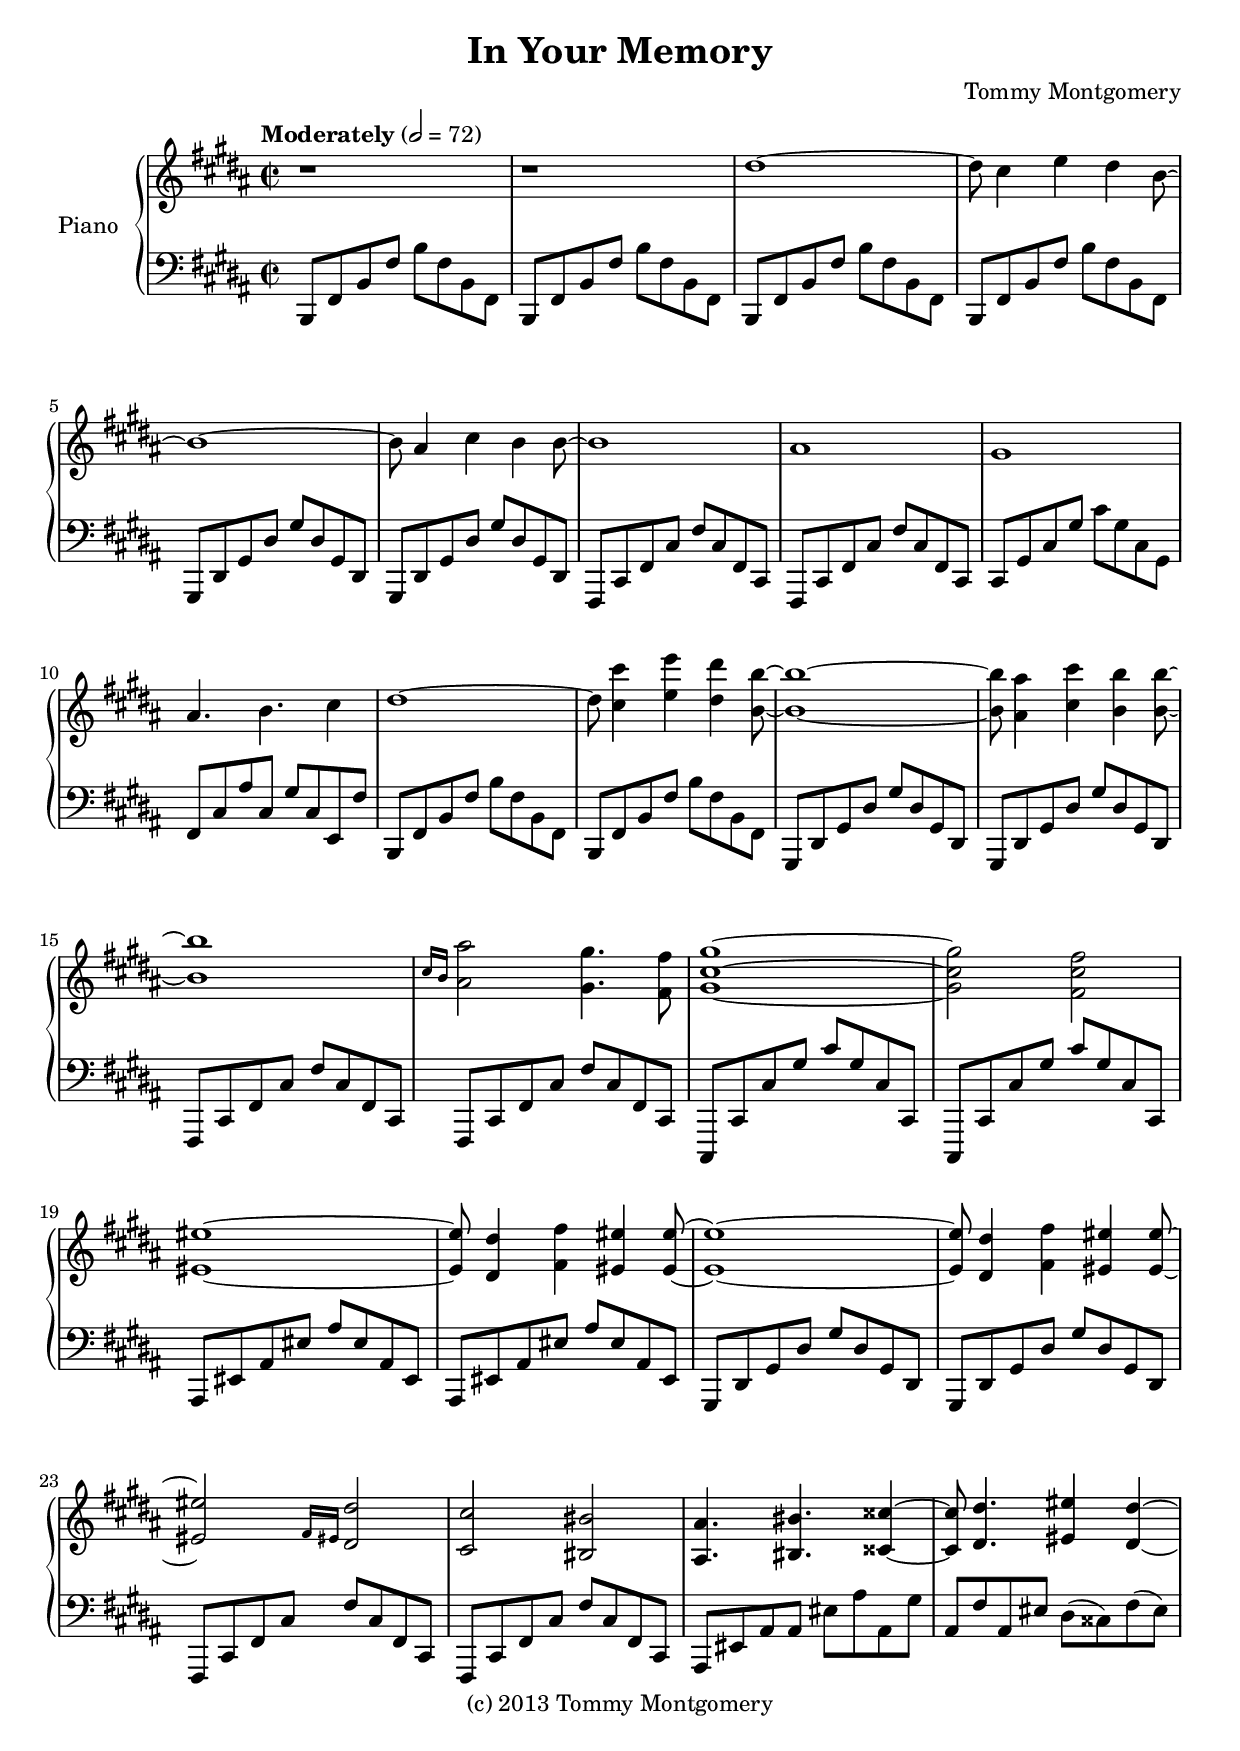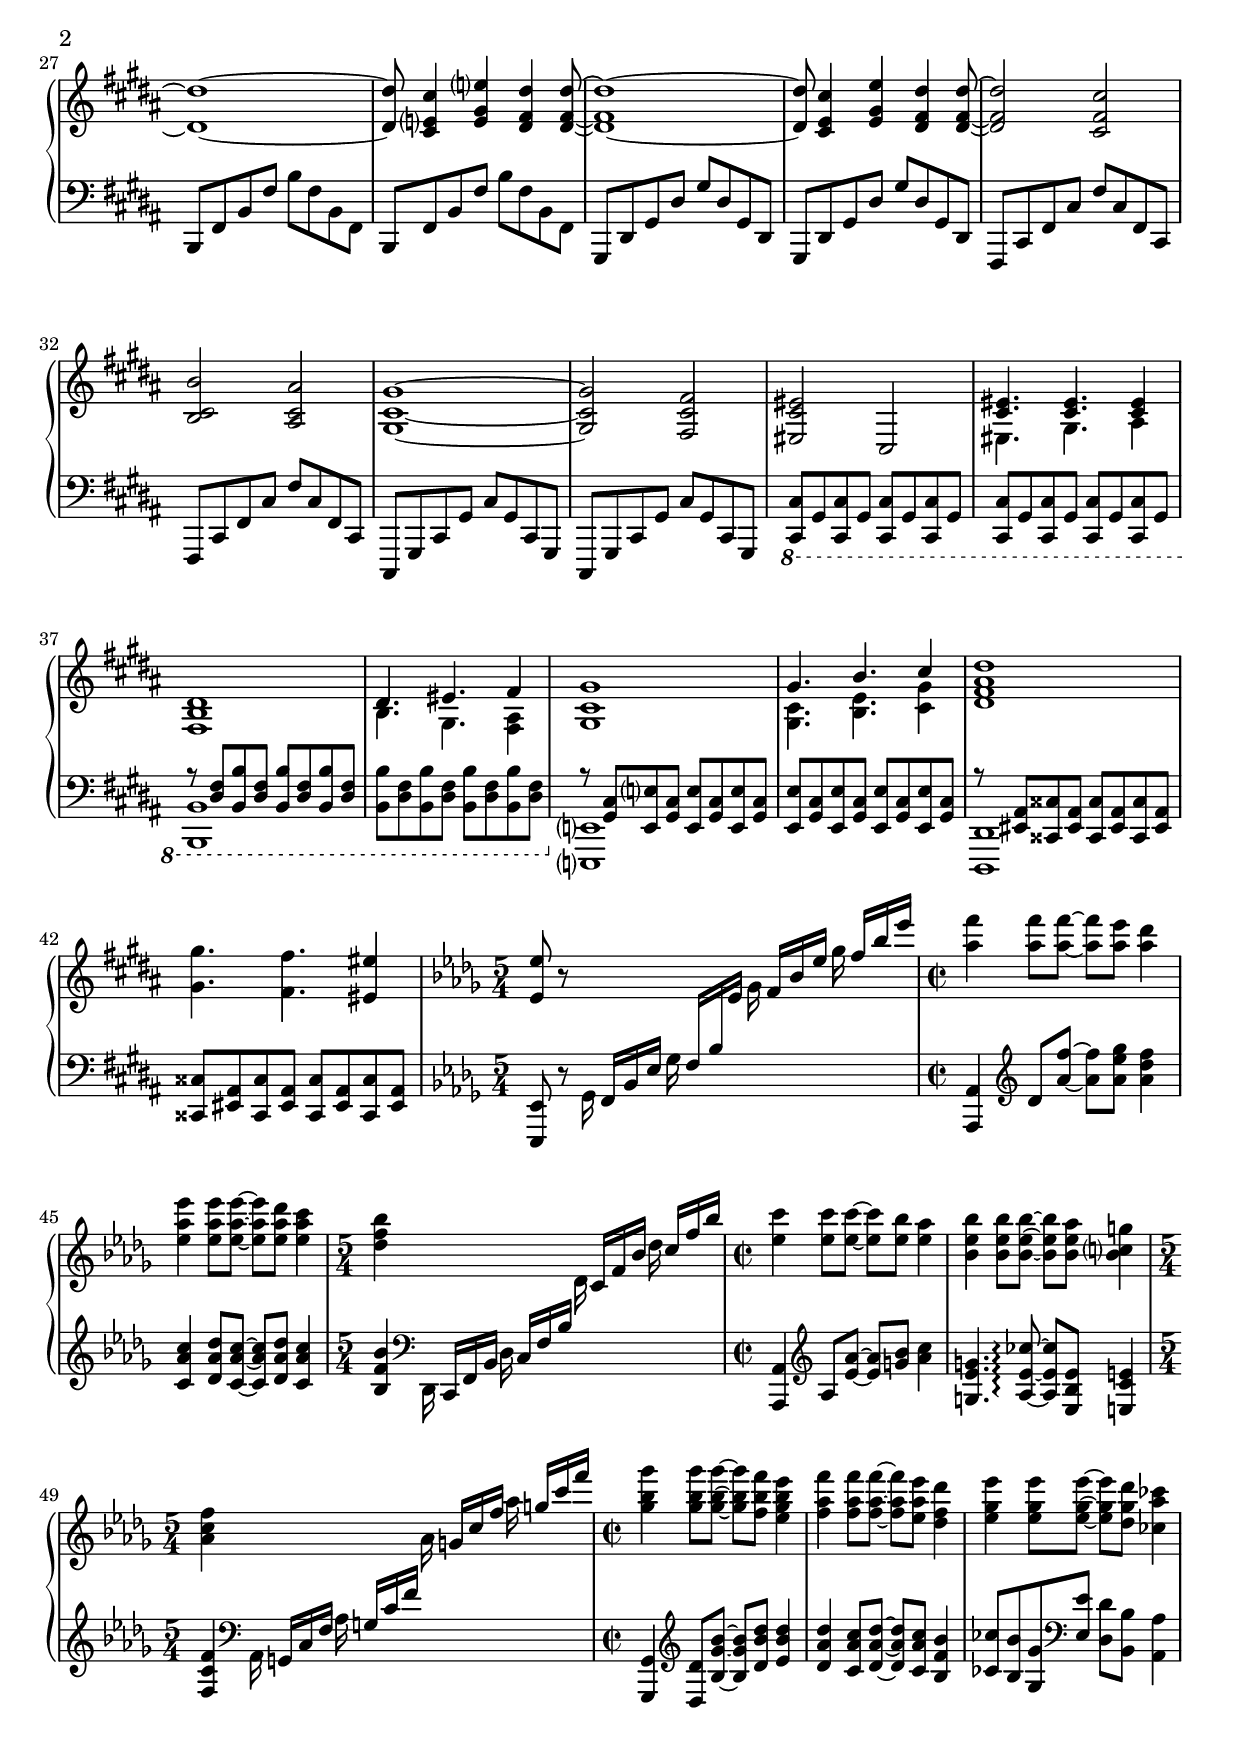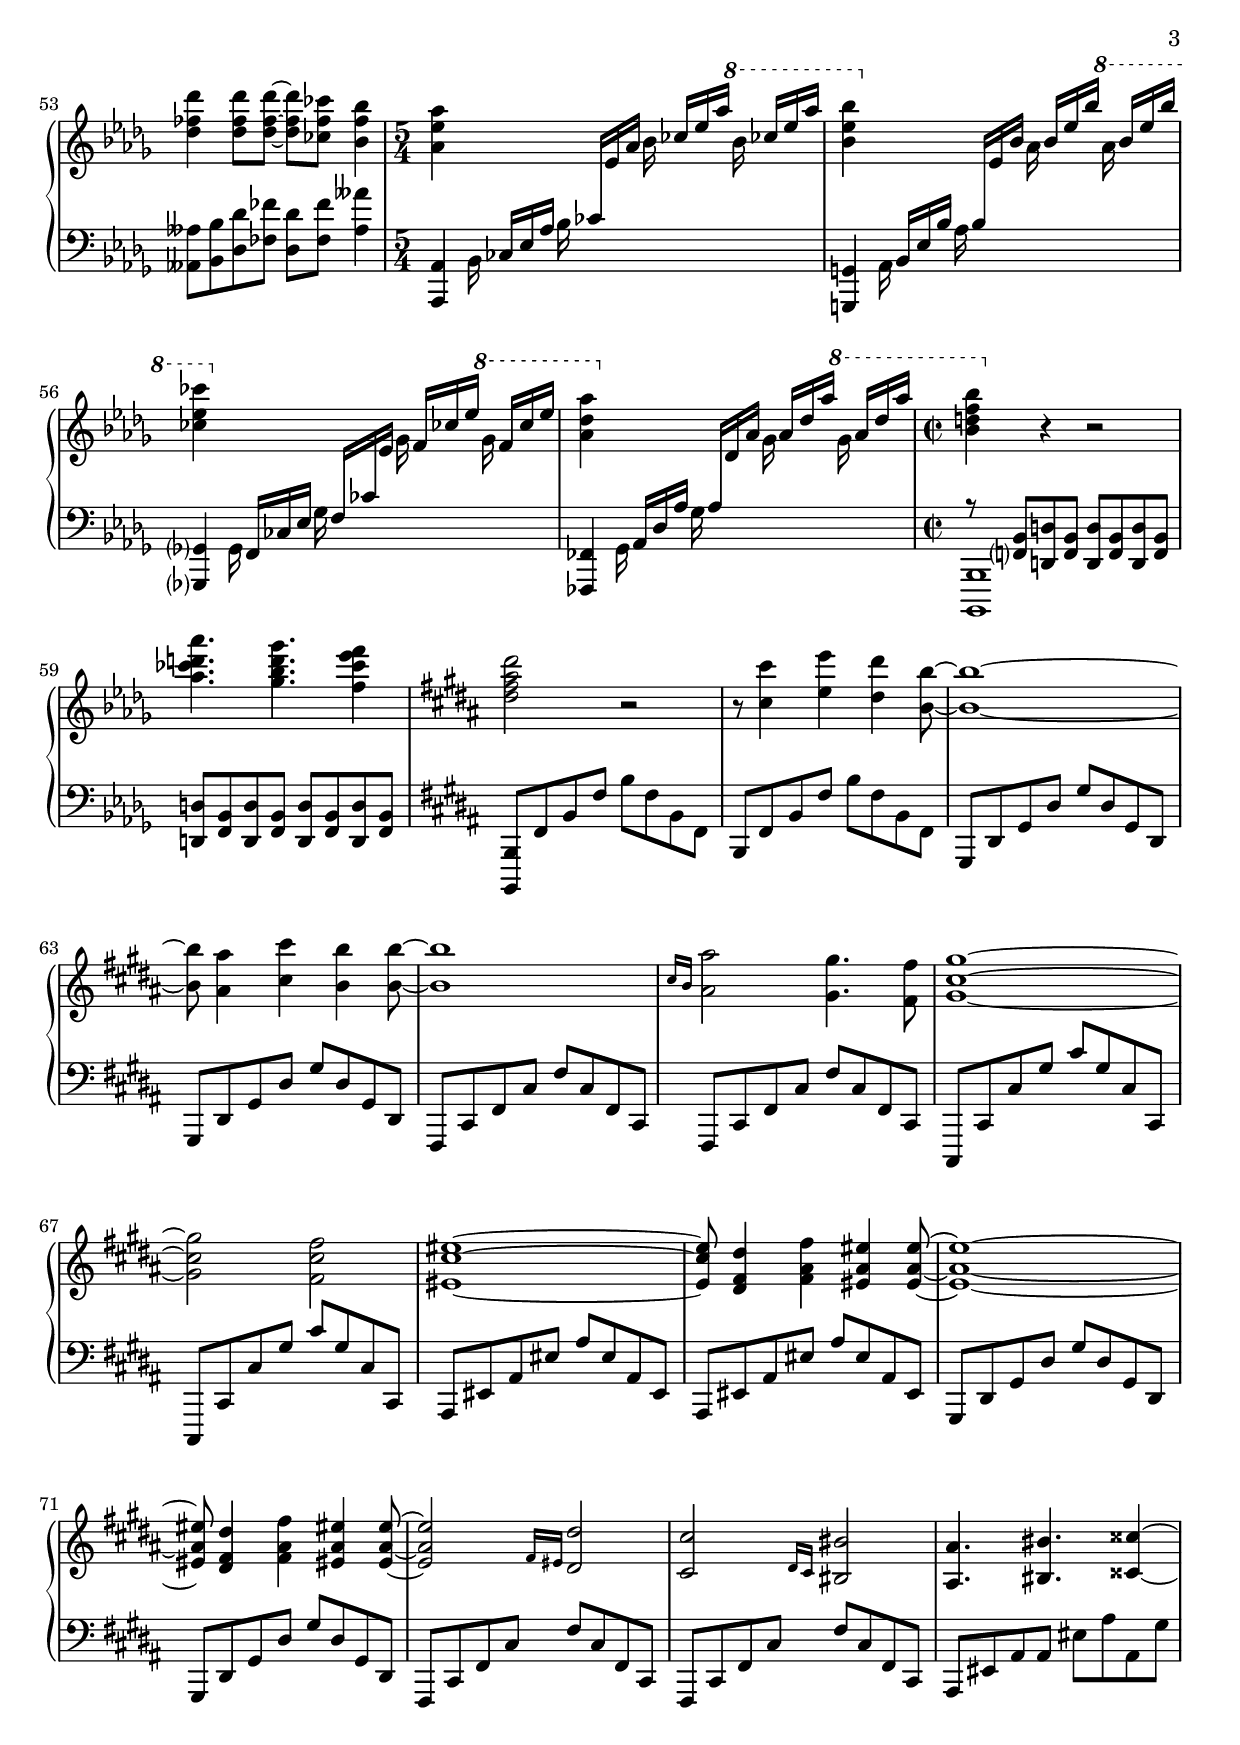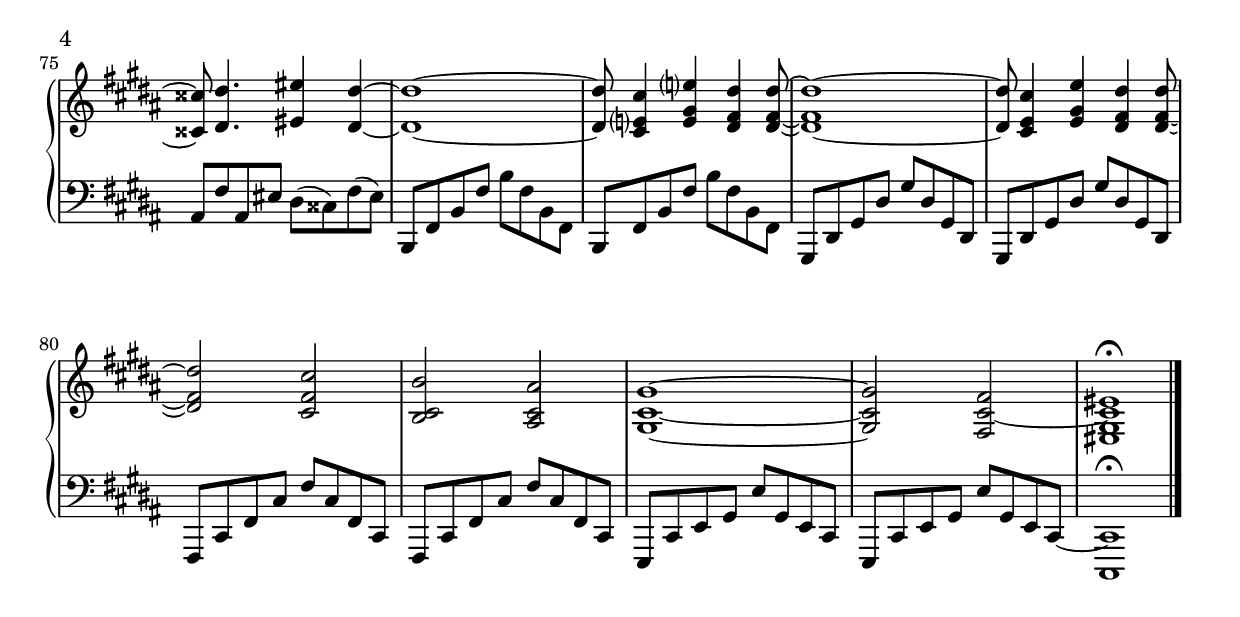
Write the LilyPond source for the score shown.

\version "2.14.2"
\language "english"

\header {
  title = "In Your Memory"
  composer = "Tommy Montgomery"
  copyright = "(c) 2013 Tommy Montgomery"
}

global = {
  \key b \major
  \time 2/2
  \set Staff.printKeyCancellation = ##f
}

flowingFifths = {
  \relative c, {
    b8 fs' b fs' b fs b, fs
  }
}

flowingOctaves = {
  \relative c,, {
    cs8 cs' cs' gs' cs gs cs, cs,
  }
}

\parallelMusic #'(right left) {
  \tempo "Moderately" 2 = 72
  
  \global
  r1 |
  \global
  \flowingFifths |
  
  r1 |
  \flowingFifths |
  
  ds'1 ~ |
  \flowingFifths |
  
  ds8 cs4 e ds b8 ~ |
  \flowingFifths |
  
  b1 ~ |
  \transpose b gs \flowingFifths |
  
  b8 as4 cs b b8 ~ |
  \transpose b gs \flowingFifths |
  
  b1 |
  \transpose b fs \flowingFifths |
  
  as1 |
  \transpose b fs \flowingFifths |
  
  gs1 |
  \transpose b cs' \flowingFifths |
  
  as4. b cs4 |
  fs,8 cs' as' cs, gs' cs, e, fs' |
  
  % repeat with octaves
  ds1 ~ |
  \flowingFifths |
  
  ds8 <cs cs'>4 <e e'> <ds ds'> <b b'>8 ~ |
  \flowingFifths |
  
  <b b'>1 ~ |
  \transpose b gs \flowingFifths |
  
  <b b'>8 <as as'>4 <cs cs'> <b b'> <b b'>8 ~ |
  \transpose b gs \flowingFifths |
  
  <b b'>1 |
  \transpose b fs \flowingFifths |
  
  \grace { cs16[ b] } <as as'>2 <gs gs'>4. <fs fs'>8 |
  \transpose b fs \flowingFifths |
  
  <gs cs gs'>1 ~ |
  \flowingOctaves |
  
  <gs cs gs'>2 <fs cs' fs>2 |
  \flowingOctaves |
  
  <es es'>1 ~ |
  \transpose b as \flowingFifths |
  
  <es es'>8 <ds ds'>4 <fs fs'> <es es'> <es es'>8 ~ |
  \transpose b as \flowingFifths |
  
  <es es'>1 ~ |
  \transpose b gs \flowingFifths |
  
  <es es'>8 <ds ds'>4 <fs fs'> <es es'> <es es'>8 ~ |
  \transpose b gs \flowingFifths |
  
  <es es'>2 \grace { fs16[ es] } <ds ds'>2 |
  \transpose b fs \flowingFifths |
  
  <cs cs'> <bs bs'> |
  \transpose b fs \flowingFifths |
  
  <as as'>4. <bs bs'> <css css'>4 ~ |
  as,,8 es' as as es' as as, gs' |
  
  <css css'>8 <ds ds'>4. <es es'>4 <ds ds'> ~ |
  as,8 fs' as, es' ds( css) fs( es) |
  
  <ds ds'>1 ~ |
  \flowingFifths |
  
  <ds ds'>8 <cs e? cs'>4 <e gs e'?> <ds fs ds'> <ds fs ds'>8 ~ |
  \flowingFifths |
  
  <ds fs ds'>1 ~ |
  \transpose b gs \flowingFifths |
  
  <ds ds'>8 <cs e cs'>4 <e gs e'> <ds fs ds'> <ds fs ds'>8 ~ |
  \transpose b gs \flowingFifths |
  
  <ds fs ds'>2 <cs fs cs'> |
  \transpose b fs \flowingFifths |
  
  <b cs b'>2 <as cs as'> |
  \transpose b fs \flowingFifths |
  
  <gs cs gs'>1 ~ |
  \transpose b cs \flowingFifths |
  
  <gs cs gs'>2 <fs cs' fs> |
  \transpose b cs \flowingFifths |
  
  <es cs' es>2 cs |
  \ottava #-1
  <cs,, cs'>8 gs' <cs, cs'> gs' <cs, cs'> gs' <cs, cs'> gs' |
  
  <<
    { <cs' es>4. <cs es> <cs es>4 }
    \\
    { es,4. gs as4 }
  >> |
  <cs, cs'>8 gs' <cs, cs'> gs' <cs, cs'> gs' <cs, cs'> gs' |
  
  <fs b ds>1 |
  <<
    { r8 <ds' fs> <b b'> <ds fs> <b b'> <ds fs> <b b'> <ds fs> }
    \\
    { <b, b'>1 }
  >> |
  
  <<
    { ds'4. es fs4 }
    \\
    { b,4. gs <fs as>4 }
  >> |
  <b' b'>8 <ds fs> <b b'> <ds fs> <b b'> <ds fs> <b b'> <ds fs> |
  
  <gs cs gs'>1 |
  \ottava #0
  <<
    { r8 <gs cs> <e e'?> <gs cs> <e e'> <gs cs> <e e'> <gs cs> }
    \\
    { <e,? e'?>1 }
  >> |
  
  <<
    { gs'4. b cs4 }
    \\
    { <gs, cs>4. <b e> <cs gs'>4 }
  >> |
  <e' e'>8 <gs cs> <e e'> <gs cs> <e e'> <gs cs> <e e'> <gs cs> |
  
  <ds fs as ds>1 |
  <<
    { r8 <es as> <css css'> <es as> <css css'> <es as> <css css'> <es as> }
    \\
    { <ds, ds'>1 }
  >> |
  
  <gs gs'>4. <fs fs'> <es es'>4 |
  <css' css'>8 <es as> <css css'> <es as> <css css'> <es as> <css css'> <es as> |
  
  \time 5/4
  
  % now it gets crazy
  
  \key df \major
  <ef ef'>8 r8 
  \change Staff = "left"
  \override Stem #'direction = #UP
  s16 f,, bf ef s16 f bf 
  \change Staff = "right"
  ef s16 f bf ef s16 f bf ef |
  \key df \major
  <ef, ef'>8 r8 
  \override Stem #'direction = #DOWN
  gf'16 s8 s16 gf'16 s8 s16 
  \change Staff = "right"
  gf'16 s8 s16 gf'16 s8 s16  |
  
  \revert Stem #'direction
  \time 2/2
  <af, f'>4 <af f'>8 <af f'> ~ <af f'> <af ef'> <af df>4 |
  \revert Stem #'direction
  \change Staff = "left"
  <af,,,, af'>4
  \clef treble
  df''8 <af' f'>8 ~ <af f'>8 <af ef' gf> <af df f>4 |
  
  <ef af ef'>4 <ef af ef'>8 <ef af ef'> ~ <ef af ef'> <ef af df> <ef af c>4 |
  <c, af' c>4 <df af' df>8 <c af' c> ~ <c af' c> <df af' df> <c af' c>4 |
  
  \time 5/4
  <df f bf>4
  \change Staff = "left"
  \override Stem #'direction = #UP
  s16 c,,, f bf s16 c f bf
  \change Staff = "right"
  s16 c f bf s16 c f bf |
  <bf f' bf>4
  \clef bass
  \override Stem #'direction = #DOWN
  df,,16 s8 s16 df'16 s8 s16 
  \change Staff = "right"
  df'16 s8 s16 df'16 s8 s16  |
  
  \revert Stem #'direction
  \time 2/2
  <ef, c'>4 <ef c'>8 <ef c'> ~ <ef c'> <ef bf'> <ef af>4 |
  \revert Stem #'direction
  \change Staff = "left"
  <af,,, af'>4
  \clef treble
  af''8 <ef' af>8 ~ <ef af>8 <g bf> <af c>4 |
  
  <bf ef bf'>4 <bf ef bf'>8 <bf ef bf'> ~ <bf ef bf'> <bf ef af> <bf c? g'>4 |
  <g, ef' g>4. <af ef' cf'>8\arpeggio ~ <af ef' cf'> <ef bf' ef> <e c' e>4 |
  
  \time 5/4
  <af c f>4
  \change Staff = "left"
  \override Stem #'direction = #UP
  s16 g,, c f s16 g c f
  \change Staff = "right"
  s16 g c f s16 g c f |
  <f c' f>4
  \clef bass
  \override Stem #'direction = #DOWN
  af,16 s8 s16 af'16 s8 s16 
  \change Staff = "right"
  af'16 s8 s16 af'16 s8 s16  |
  
  \revert Stem #'direction
  \time 2/2
  <gf, bf gf'>4 <gf bf gf'>8 <gf bf gf'> ~ <gf bf gf'> <f bf f'> <ef gf bf ef>4 |
  \revert Stem #'direction
  \change Staff = "left"
  <gf,,,, gf'>4
  \clef treble
  <df'' df'>8 <bf' gf' bf>8 ~ <bf gf' bf> <df bf' df> <ef bf' df>4 |  
  <f af f'>4 <f af f'>8 <f af f'> ~ <f af f'> <ef af ef'> <df f df'>4 |
  <df af' df>4 <c af' c>8 <df af' df> ~ <df af' df> <c af' c> <bf f' bf>4 |
  
  <ef gf ef'>4 <ef gf ef'>8 <ef gf ef'> ~ <ef gf ef'> <df gf df'> <cf af' cf>4 |
  <cf cf'>8 <bf bf'> <gf gf'> \clef bass <ef ef'> <df df'> <bf bf'> <af af'>4 |
  
  <df ff df'>4 <df ff df'>8 <df ff df'> ~ <df ff df'> <cf ff cf'> <bf ff' bf>4 |
  <aff aff'>8 <bf bf'> <df df'> <ff ff'> <df df'> <ff ff'> <aff aff'>4 |
  
  \time 5/4
  
  <af ef' af>4
  \change Staff = "left"
  \override Stem #'direction = #UP
  s16 cf,, ef af s16 cf 
  \change Staff = "right"
  ef af s16 cf ef af 
  \ottava #'1
  s16 cf ef af |
  
  \clef bass
  <af,, af'>4
  \override Stem #'direction = #DOWN
  bf'16 s8 s16 bf'16 s8 s16 
  \change Staff = "right"
  bf'16 s8 s16 bf'16 s8 s16  |

  \revert Stem #'direction
  <bf, ef bf'>4
  \ottava #'0
  \change Staff = "left"
  \override Stem #'direction = #UP
  s16 bf,,, ef bf' s16 bf
  \change Staff = "right"
  ef bf' s16 bf ef bf'
  \ottava #'1
  s16 bf ef bf' |
  
  \change Staff = "left"
  \revert Stem #'direction
  <g,,,, g'>4
  \override Stem #'direction = #DOWN
  af'16 s8 s16 af'16 s8 s16 
  \change Staff = "right"
  af'16 s8 s16 af'16 s8 s16 |
  
  \revert Stem #'direction
  <cf, ef cf'>4
  \ottava #'0
  \change Staff = "left"
  \override Stem #'direction = #UP
  s16 f,,,, cf' ef s16 f cf'
  \change Staff = "right"
  ef s16 f cf' ef
  \ottava #'1
  s16 f cf' ef |
  
  \change Staff = "left"
  \revert Stem #'direction
  <gf,,,,? gf'?>4
  \override Stem #'direction = #DOWN
  gf'16 s8 s16 gf'16 s8 s16 
  \change Staff = "right"
  gf'16 s8 s16 gf'16 s8 s16 |
  
  \revert Stem #'direction
  <af, df af'>4
  \ottava #'0
  \change Staff = "left"
  \override Stem #'direction = #UP
  s16 af,,, df af' s16 af 
  \change Staff = "right"
  df af' s16 af df af'
  \ottava #'1
  s16 af df af' |
  
  \change Staff = "left"
  \revert Stem #'direction
  <ff,,,, ff'>4
  \override Stem #'direction = #DOWN
  gf'16 s8 s16 gf'16 s8 s16 
  \change Staff = "right"
  gf'16 s8 s16 gf'16 s8 s16 |
  
  \time 2/2
  
  \revert Stem #'direction
  <bf, d f bf>4 \ottava #'0 r r2 |
  \change Staff = "left"
  \revert Stem #'direction
  <<
    { r8 <f,,,? bf> <d d'> <f bf> <d d'> <f bf> <d d'> <f bf> }
    \\
    { <bf,, bf'>1 }
  >> |
  
  <af cf d af'>4. <gf bf d gf> <f cf' ef f>4 |
  <d' d'>8 <f bf> <d d'> <f bf> <d d'> <f bf> <d d'> <f bf> |
  
  \key b \major <ds fs as ds>2 r |
  \key b \major <b,, b'>8 fs'' b fs' b fs b, fs |
  
  r8 <cs cs'>4 <e e'> <ds ds'> <b b'>8 ~ |
  \flowingFifths |
  
  <b b'>1 ~ |
  \transpose b gs \flowingFifths |
  
  <b b'>8 <as as'>4 <cs cs'> <b b'> <b b'>8 ~ |
  \transpose b gs \flowingFifths |
  
  <b b'>1 |
  \transpose b fs \flowingFifths |
  
  \grace { cs16[ b] } <as as'>2 <gs gs'>4. <fs fs'>8 |
  \transpose b fs \flowingFifths |
  
  <gs cs gs'>1 ~ |
  \flowingOctaves |
  
  <gs cs gs'>2 <fs cs' fs>2 |
  \flowingOctaves |
  
  <es cs' es>1 ~ |
  \transpose b as \flowingFifths |
  
  <es cs' es>8 <ds fs ds'>4 <fs as fs'> <es as es'> <es as es'>8 ~ |
  \transpose b as \flowingFifths |
  
  <es as es'>1 ~ |
  \transpose b gs \flowingFifths |
  
  <es as es'>8 <ds fs ds'>4 <fs as fs'> <es as es'> <es as es'>8 ~ |
  \transpose b gs \flowingFifths |
  
  <es as es'>2 \grace { fs16[ es] } <ds ds'>2 |
  \transpose b fs \flowingFifths |
  
  <cs cs'> \grace { ds16[ cs] } <bs bs'>2 |
  \transpose b fs \flowingFifths |
  
  <as as'>4. <bs bs'> <css css'>4 ~ |
  as,8 es' as as es' as as, gs' |
  
  <css css'>8 <ds ds'>4. <es es'>4 <ds ds'> ~ |
  as,8 fs' as, es' ds( css) fs( es) |
  
  <ds ds'>1 ~ |
  \flowingFifths |
  
  <ds ds'>8 <cs e? cs'>4 <e gs e'?> <ds fs ds'> <ds fs ds'>8 ~ |
  \flowingFifths |
  
  <ds fs ds'>1 ~ |
  \transpose b gs \flowingFifths |
  
  <ds ds'>8 <cs e cs'>4 <e gs e'> <ds fs ds'> <ds fs ds'>8 ~ |
  \transpose b gs \flowingFifths |
  
  <ds fs ds'>2 <cs fs cs'> |
  \transpose b fs \flowingFifths |
  
  <b cs b'>2 <as cs as'> |
  \transpose b fs \flowingFifths |
  
  <gs cs gs'>1 ~ |
  e,,8 cs' e gs e' gs, e cs |
  
  <gs cs gs'>2 <fs cs' ~ fs> |
  e,8 cs' e gs e' gs, e cs ~ |
  
  <es gs cs es>1\fermata |
  <cs, cs'>1\fermata \bar "|."
  
}

\score {
  \new PianoStaff \with {
    instrumentName = "Piano"
  } <<
    \new Staff = "right" \with {
      midiInstrument = "acoustic grand"
    } \relative c' \right
    \new Staff = "left" \with {
      midiInstrument = "acoustic grand"
    } { \clef bass \relative c \left }
  >>
  \layout { }
  \midi {
    \context {
      \Score
      tempoWholesPerMinute = #(ly:make-moment 72 2)
    }
  }
}
